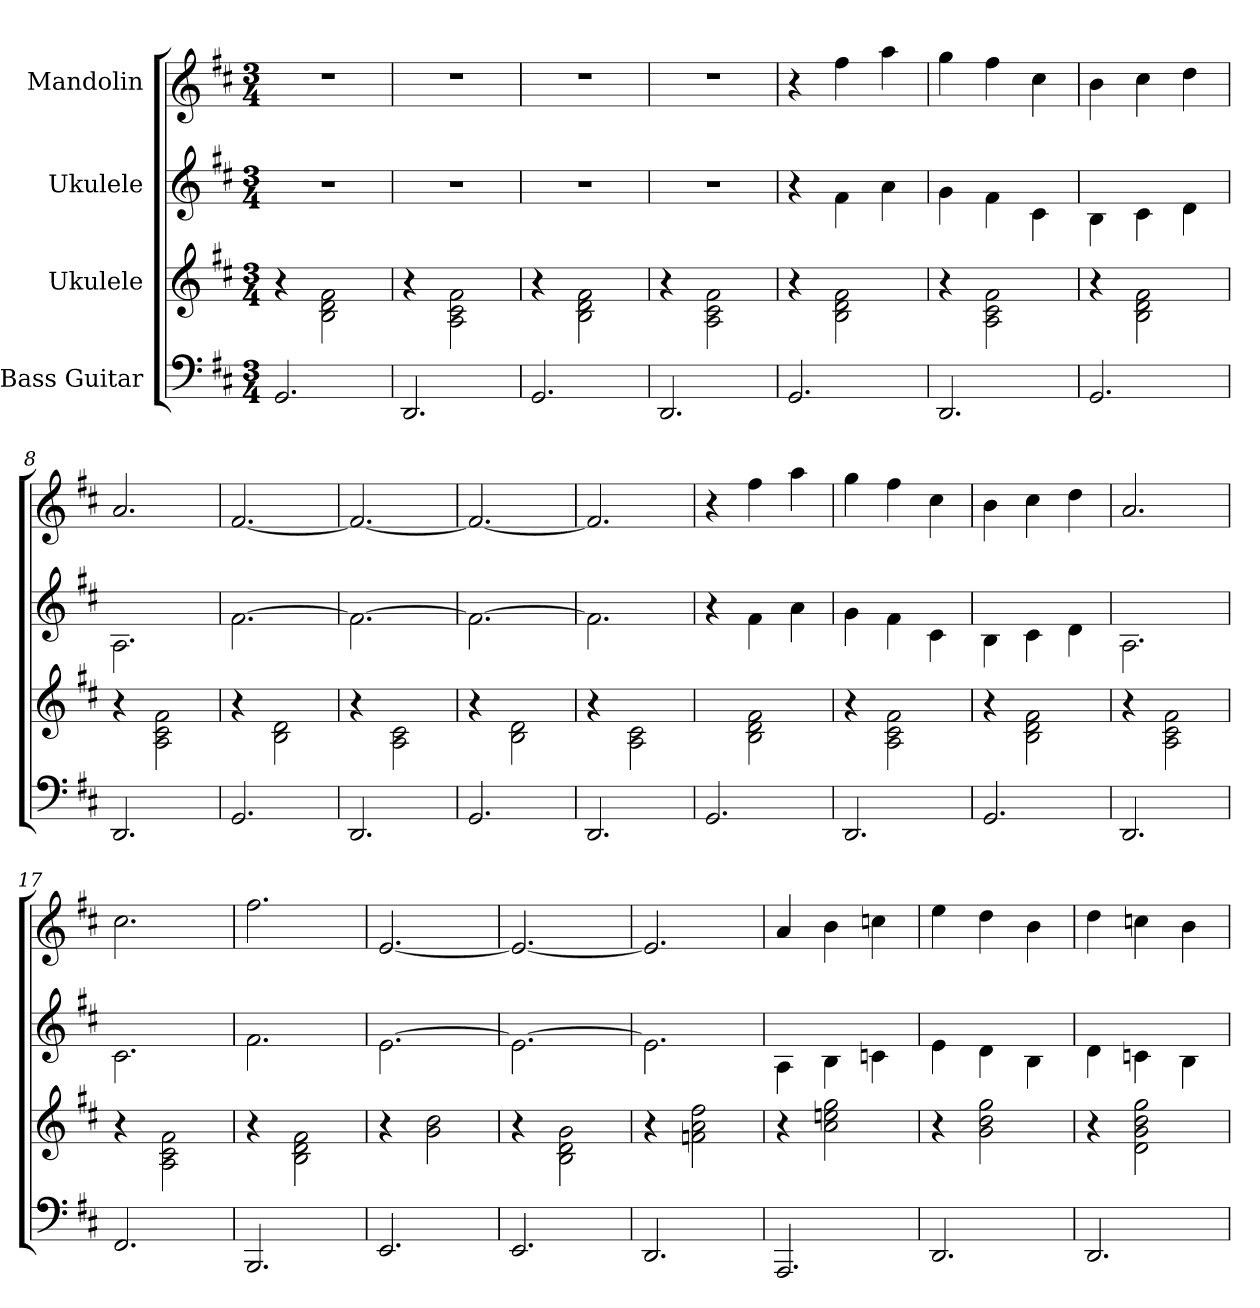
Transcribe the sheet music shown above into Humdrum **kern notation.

**kern	**kern	**kern	**kern
*part4	*part3	*part2	*part1
*staff4	*staff3	*staff2	*staff1
*I"Bass Guitar	*I"Ukulele	*I"Ukulele	*I"Mandolin
!!LO:PB:g=z
*stria4	*stria4	*stria4	*
*	*	*	*clefG2
*k[f#c#]	*k[f#c#]	*k[f#c#]	*k[f#c#]
*D:	*D:	*D:	*D:
*M3/4	*M3/4	*M3/4	*M3/4
=1	=1	=1	=1
!	!	!LO:N:vis=1	!LO:N:vis=1
2.GGi/	4r	2.r	2.r
.	2Bj\ 2dj 2f#j	.	.
=2	=2	=2	=2
!	!	!LO:N:vis=1	!LO:N:vis=1
2.DDi/	4r	2.r	2.r
.	2Aj\ 2c#j 2f#j	.	.
=3	=3	=3	=3
!	!	!LO:N:vis=1	!LO:N:vis=1
2.GGi/	4r	2.r	2.r
.	2Bj\ 2dj 2f#j	.	.
=4	=4	=4	=4
!	!	!LO:N:vis=1	!LO:N:vis=1
2.DDi/	4r	2.r	2.r
.	2Aj\ 2c#j 2f#j	.	.
=5	=5	=5	=5
*	*^	*	*
2.GGi/	4r	4ryy	4r	4r
.	2Bj\ 2dj 2f#j	2ryy	4f#Z\	4ff#V\
.	.	.	4aZ\	4aaV\
=6	=6	=6	=6	=6
2.DDi/	4r	4ryy	4gZ\	4ggV\
.	2Aj\ 2c#j 2f#j	2ryy	4f#Z\	4ff#V\
.	.	.	4c#Z\	4cc#V\
*	*v	*v	*	*
=7	=7	=7	=7
2.GGi/	4r	4BZ\	4bV\
.	2Bj\ 2dj 2f#j	4c#Z\	4cc#V\
.	.	4dZ\	4ddV\
!!LO:LB:g=z
=8	=8	=8	=8
2.DDi/	4r	2.AZ\	2.aV/
.	2Aj\ 2c#j 2f#j	.	.
=9	=9	=9	=9
2.GGi/	4r	[2.f#Z\	[2.f#V/
.	2Bj\ 2dj	.	.
=10	=10	=10	=10
2.DDi/	4r	2.f#Z\_	2.f#V/_
.	2Aj\ 2c#j	.	.
=11	=11	=11	=11
2.GGi/	4r	2.f#Z\_	2.f#V/_
.	2Bj\ 2dj	.	.
=12	=12	=12	=12
2.DDi/	4r	2.f#Z\]	2.f#V/]
.	2Aj\ 2c#j	.	.
=13	=13	=13	=13
*	*^	*	*
2.GGi/	4ryy	4ryy	4r	4r
.	2Bj\ 2dj 2f#j	2ryy	4f#Z\	4ff#V\
.	.	.	4aZ\	4aaV\
*	*v	*v	*	*
=14	=14	=14	=14
2.DDi/	4r	4gZ\	4ggV\
.	2Aj\ 2c#j 2f#j	4f#Z\	4ff#V\
.	.	4c#Z\	4cc#V\
=15	=15	=15	=15
2.GGi/	4r	4BZ\	4bV\
.	2Bj\ 2dj 2f#j	4c#Z\	4cc#V\
.	.	4dZ\	4ddV\
=16	=16	=16	=16
*	*^	*	*
2.DDi/	4r	4ryy	2.AZ\	2.aV/
.	2Aj\ 2c#j 2f#j	2ryy	.	.
!!LO:LB:g=z
=17	=17	=17	=17	=17
2.FF#i/	4r	4ryy	2.c#Z\	2.cc#V\
.	2Aj\ 2c#j 2f#j	2ryy	.	.
*	*v	*v	*	*
=18	=18	=18	=18
2.BBBi/	4r	2.f#Z\	2.ff#V\
.	2Bj\ 2dj 2f#j	.	.
=19	=19	=19	=19
2.EEi/	4r	[2.eZ\	[2.eV/
.	2gj\ 2bj	.	.
=20	=20	=20	=20
2.EEi/	4r	2.eZ\_	2.eV/_
.	2Bj\ 2dj 2gj	.	.
=21	=21	=21	=21
2.DDi/	4r	2.eZ\]	2.eV/]
.	2fj\ 2aj 2ddj	.	.
=22	=22	=22	=22
2.AAAi/	4r	4AZ\	4aV/
.	2aj\ 2ccj 2eej	4BZ\	4bV\
.	.	4cZ\	4ccnV\
=23	=23	=23	=23
2.DDi/	4r	4eZ\	4eeV\
.	2gj\ 2bj 2eej	4dZ\	4ddV\
.	.	4BZ\	4bV\
=24	=24	=24	=24
2.DDi/	4r	4dZ\	4ddV\
.	2dj\ 2gj 2bj 2eej	4cZ\	4ccnV\
.	.	4BZ\	4bV\
=	=	=	=
*-	*-	*-	*-
